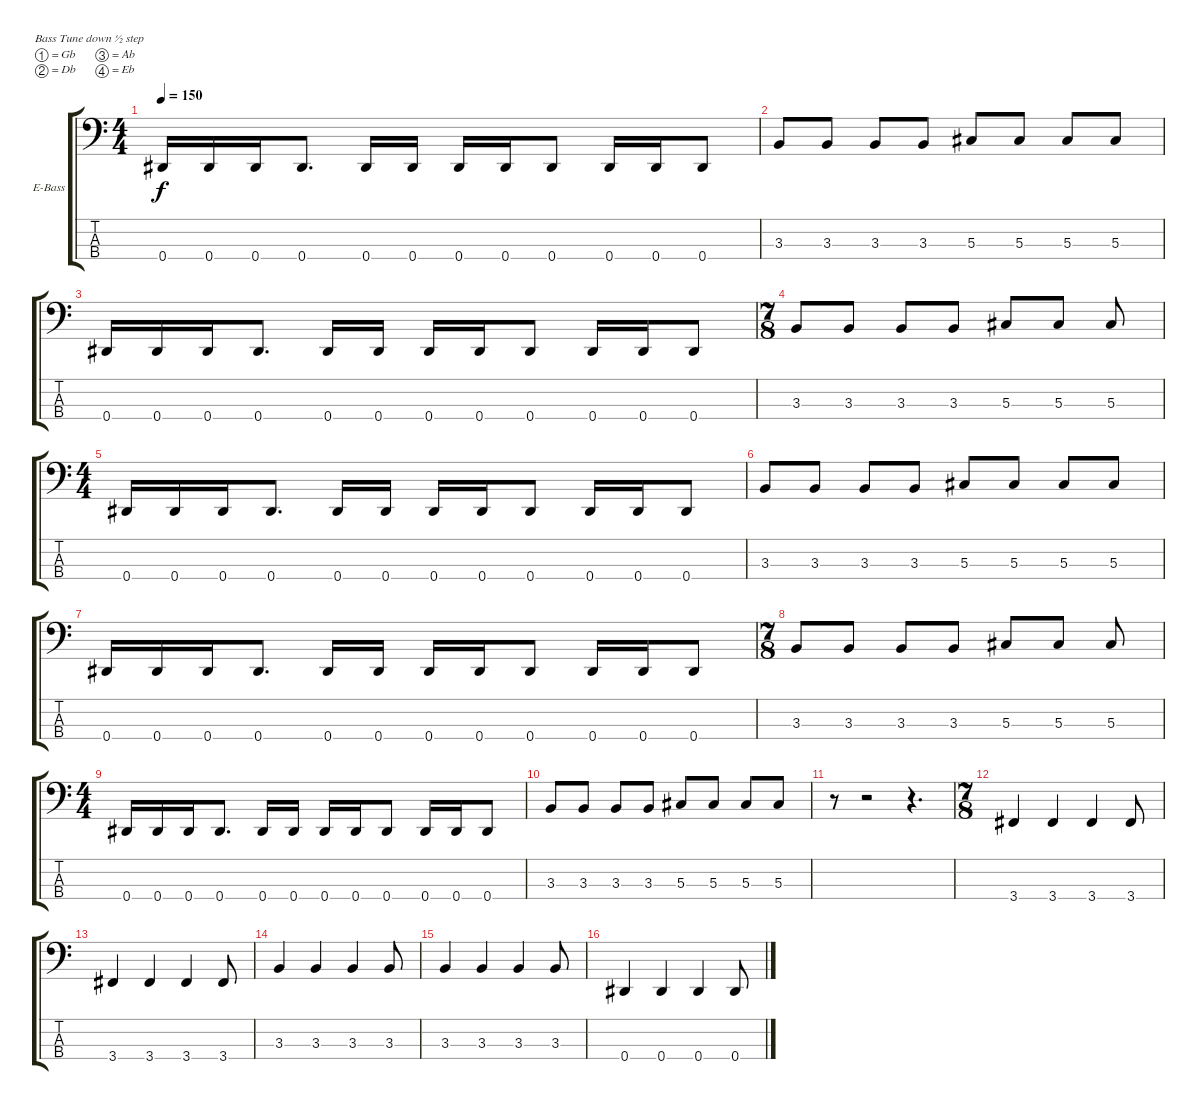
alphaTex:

\bracketExtendMode groupsimilarinstruments
\firstSystemTrackNameOrientation horizontal
\otherSystemsTrackNameOrientation horizontal
\track ("Arif Mirabdolbaghi" "E-Bass") {solo instrument electricbassfinger}
\staff {score tabs}
\tuning (Gb2 Db2 Ab1 Eb1)
\ts (4 4)
\beaming (8 2 2 2 2)
\tempo 150
\clef f4
\ks c
0.4.16{dy f} 0.4.16 0.4.16 0.4.8{d} 0.4.16 0.4.16 0.4.16 0.4.16 0.4.8 0.4.16 0.4.16 0.4.8 |
3.3.8 3.3.8 3.3.8 3.3.8 5.3.8 5.3.8 5.3.8 5.3.8 |
0.4.16 0.4.16 0.4.16 0.4.8{d} 0.4.16 0.4.16 0.4.16 0.4.16 0.4.8 0.4.16 0.4.16 0.4.8 |
\ts (7 8)
\beaming (8 2 2 2 2)
3.3.8 3.3.8 3.3.8 3.3.8 5.3.8 5.3.8 5.3.8 |
\ts (4 4)
\beaming (8 2 2 2 2)
0.4.16 0.4.16 0.4.16 0.4.8{d} 0.4.16 0.4.16 0.4.16 0.4.16 0.4.8 0.4.16 0.4.16 0.4.8 |
3.3.8 3.3.8 3.3.8 3.3.8 5.3.8 5.3.8 5.3.8 5.3.8 |
0.4.16 0.4.16 0.4.16 0.4.8{d} 0.4.16 0.4.16 0.4.16 0.4.16 0.4.8 0.4.16 0.4.16 0.4.8 |
\ts (7 8)
\beaming (8 2 2 2 2)
3.3.8 3.3.8 3.3.8 3.3.8 5.3.8 5.3.8 5.3.8 |
\ts (4 4)
\beaming (8 2 2 2 2)
0.4.16 0.4.16 0.4.16 0.4.8{d} 0.4.16 0.4.16 0.4.16 0.4.16 0.4.8 0.4.16 0.4.16 0.4.8 |
3.3.8 3.3.8 3.3.8 3.3.8 5.3.8 5.3.8 5.3.8 5.3.8 |
r.8 r.2 r.4{d} |
\ts (7 8)
\beaming (8 3 2 2)
3.4.4 3.4.4 3.4.4 3.4.8 |
3.4.4 3.4.4 3.4.4 3.4.8 |
3.3.4 3.3.4 3.3.4 3.3.8 |
3.3.4 3.3.4 3.3.4 3.3.8 |
0.4.4 0.4.4 0.4.4 0.4.8
